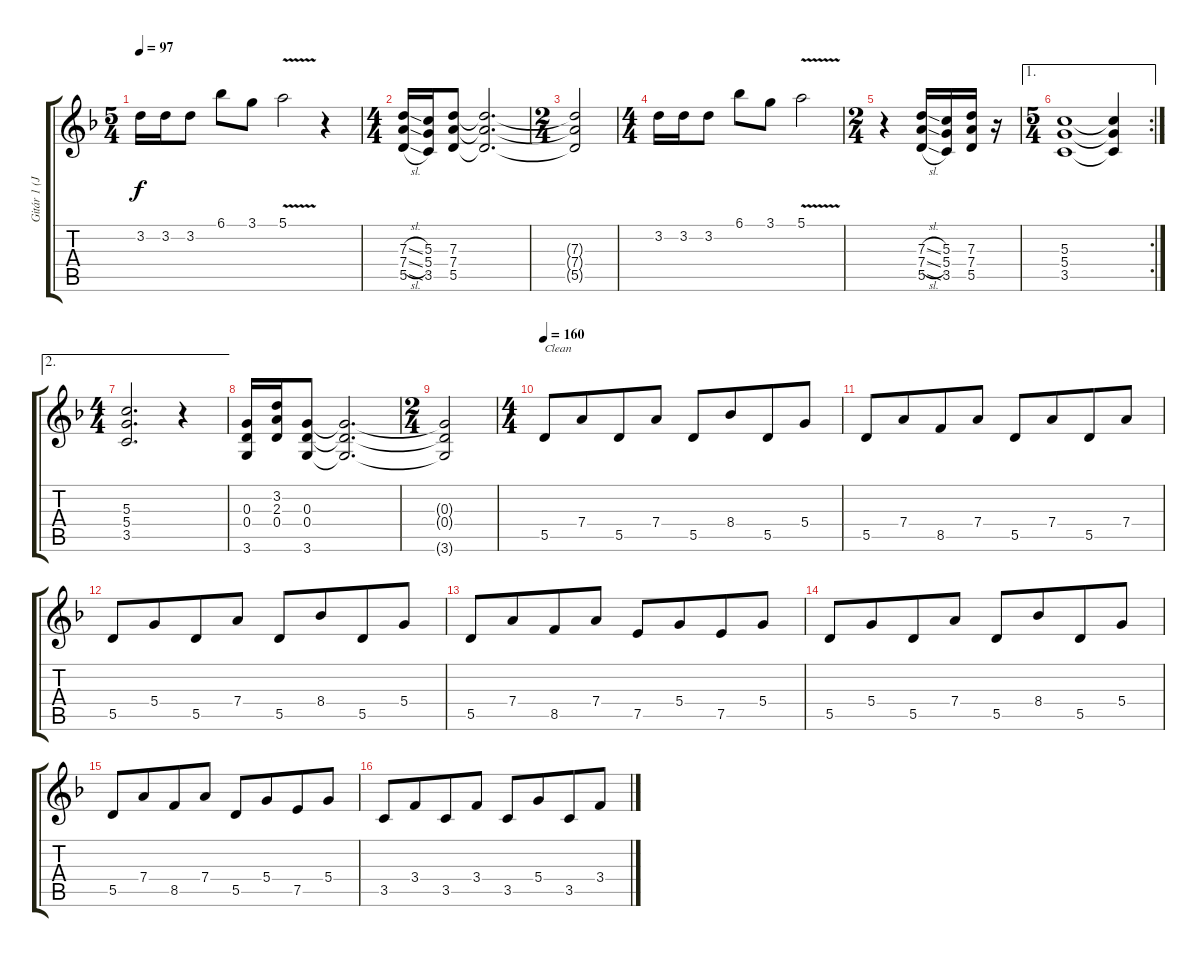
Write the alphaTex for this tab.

\track ("Gitár 1 (Janick Gers)" "Gitár 1 (J") {instrument distortionguitar}
\staff {score tabs}
\tuning (E4 B3 G3 D3 A2 E2) {hide}
\ts (5 4)
\tempo 97
\clef g2
\ks f
3.2.16{dy f instrument distortionguitar} 3.2.16 3.2.8 6.1.8 3.1.8 5.1{v}.2 r.4 |
\ts (4 4)
(7.3{sl} 7.4{sl} 5.5{sl}).16 (5.3 5.4 3.5).16 (7.3 7.4 5.5).8 (7.3{t} 7.4{t} 5.5{t}).2{d} |
\ts (2 4)
(7.3{t} 7.4{t} 5.5{t}).2 |
\ts (4 4)
3.2.16 3.2.16 3.2.8 6.1.8 3.1.8 5.1{v}.2 |
\ts (2 4)
r.4 (7.3{sl} 7.4{sl} 5.5{sl}).16 (5.3 5.4 3.5).16 (7.3 7.4 5.5).16 r.16 |
\ae 1
\rc 2
\ts (5 4)
(5.3 5.4 3.5).1 (5.3{t} 5.4{t} 3.5{t}).4 |
\ae 2
\ts (4 4)
(5.3 5.4 3.5).2{d} r.4 |
(0.3 0.4 3.6).16 (3.2 2.3 0.4).16 (0.3 0.4 3.6).8 (0.3{t} 0.4{t} 3.6{t}).2{d} |
\ts (2 4)
(0.3{t} 0.4{t} 3.6{t}).2 |
\ts (4 4)
\tempo 160
5.5.8{txt "Clean" instrument distortionguitar} 7.4.8{beam merge} 5.5.8 7.4.8 5.5.8 8.4.8{beam merge} 5.5.8 5.4.8 |
5.5.8 7.4.8{beam merge} 8.5.8 7.4.8 5.5.8 7.4.8{beam merge} 5.5.8 7.4.8 |
5.5.8 5.4.8{beam merge} 5.5.8 7.4.8 5.5.8 8.4.8{beam merge} 5.5.8 5.4.8 |
5.5.8 7.4.8{beam merge} 8.5.8 7.4.8 7.5.8 5.4.8{beam merge} 7.5.8 5.4.8 |
5.5.8 5.4.8{beam merge} 5.5.8 7.4.8 5.5.8 8.4.8{beam merge} 5.5.8 5.4.8 |
5.5.8 7.4.8{beam merge} 8.5.8 7.4.8 5.5.8 5.4.8{beam merge} 7.5.8 5.4.8 |
3.5.8 3.4.8{beam merge} 3.5.8 3.4.8 3.5.8 5.4.8{beam merge} 3.5.8 3.4.8
